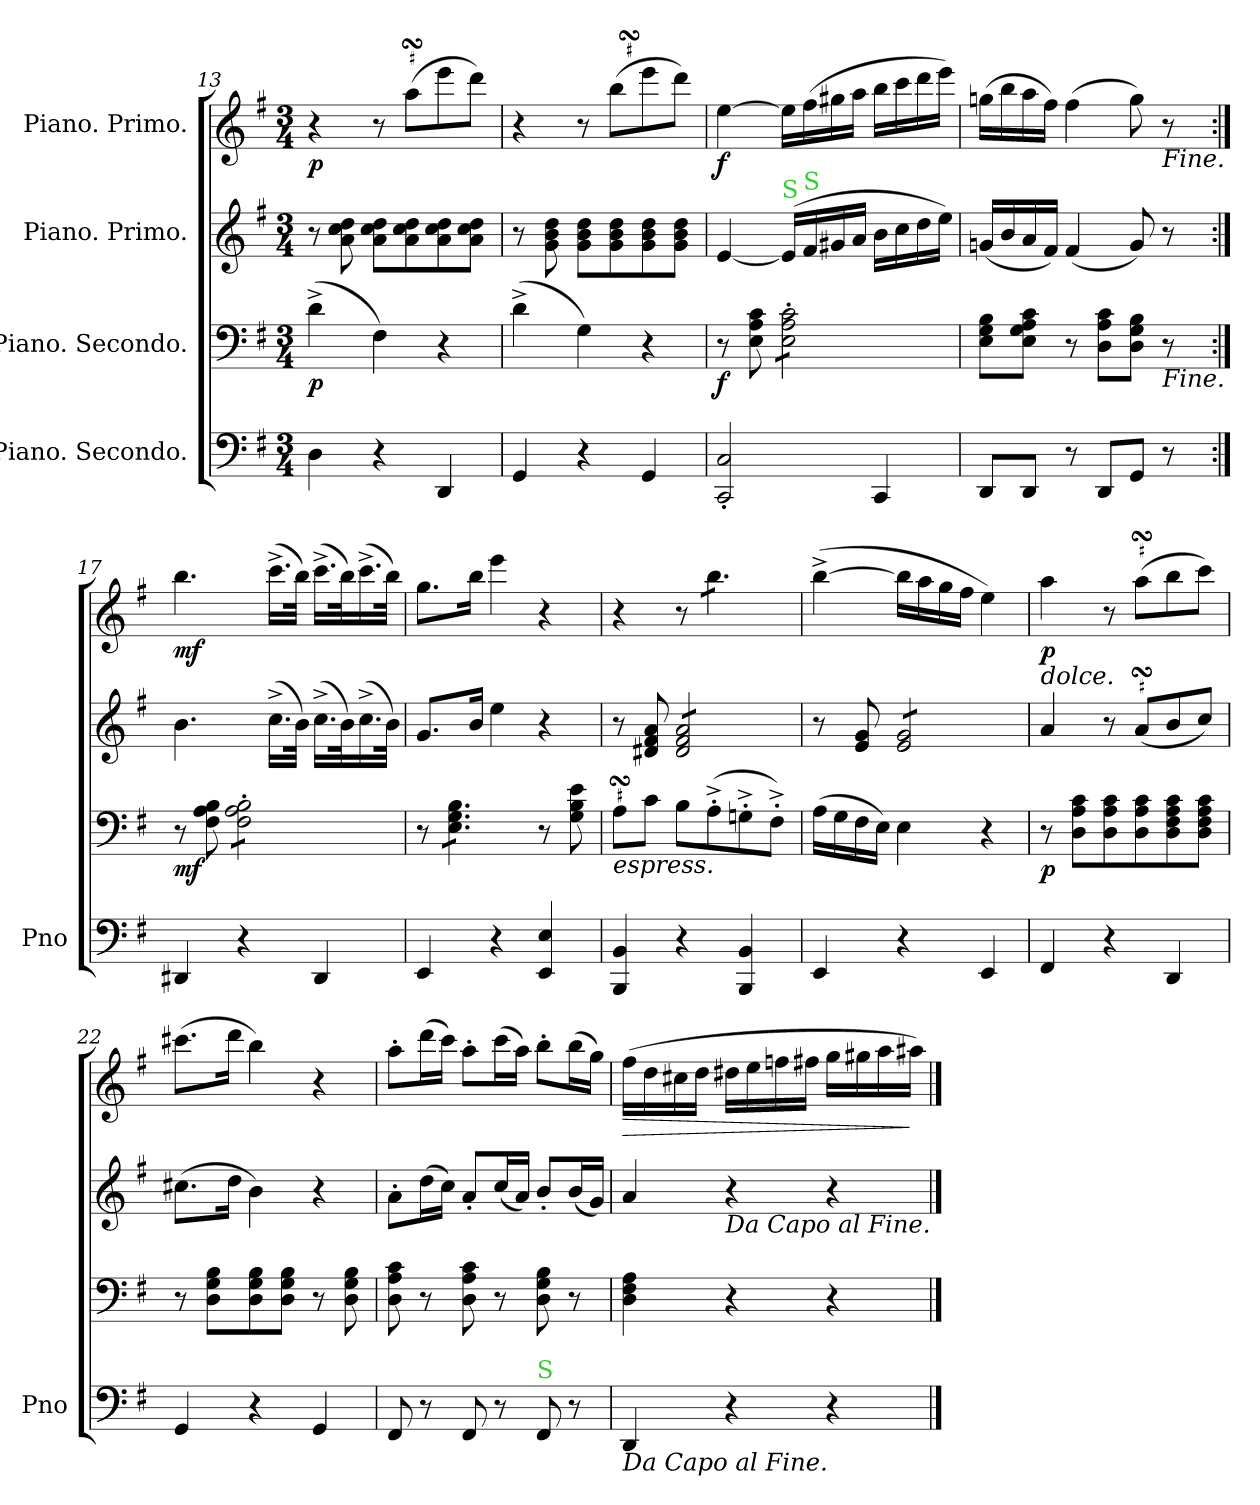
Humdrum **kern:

**kern	**kern	**dynam	**kern	**kern	**dynam
*part4	*part3	*part3	*part2	*part1	*part1
*staff4	*staff3	*staff3	*staff2	*staff1	*staff1
*I"Piano. Secondo.	*I"Piano. Secondo.	*	*I"Piano. Primo.	*I"Piano. Primo.	*
*I'Pno	*	*	*	*	*
*clefF4	*clefF4	*	*clefG2	*clefG2	*
*k[f#]	*k[f#]	*	*k[f#]	*k[f#]	*
*G:	*G:	*	*G:	*G:	*
*M3/4	*M3/4	*	*M3/4	*M3/4	*
=13	=13	=13	=13	=13	=13
4D\	(4d^\	p	8r	4r	p
.	.	.	8a\ 8cc\ 8dd\	.	.
4r	4F#\)	.	8a\ 8cc\ 8dd\L	8r	.
!	!	!	!	!LO:TURN:lacc=#	!
.	.	.	8a\ 8cc\ 8dd\	(8aasSSs\L	.
4DD/	4r	.	8a\ 8cc\ 8dd\	8eee\	.
.	.	.	8a\ 8cc\ 8dd\J	8ddd\J)	.
=14	=14	=14	=14	=14	=14
4GG/	(4d^\	.	8r	4r	.
.	.	.	8g\ 8b\ 8dd\	.	.
4r	4G\)	.	8g\ 8b\ 8dd\L	8r	.
!	!	!	!	!LO:TURN:lacc=#	!
.	.	.	8g\ 8b\ 8dd\	(8bbSss\L	.
4GG/	4r	.	8g\ 8b\ 8dd\	8eee\	.
.	.	.	8g\ 8b\ 8dd\J	8ddd\J)	.
=15	=15	=15	=15	=15	=15
2CC'/ 2C'/	8r	f	[4e/	[4ee\	f
.	8E\ 8A\ 8c\	.	.	.	.
!	!	!	!LO:TX:a:color=limegreen:t=S	!	!
*	*tremolo	*	*	*	*
.	8E'\ 8A'\ 8c'\L	.	(16e/LL]	16ee\LL]	.
!	!	!	!LO:TX:a:color=limegreen:t=S	!	!
.	.	.	16f#/	(16ff#\	.
.	8E'\ 8A'\ 8c'\	.	16g#X/	16gg#X\	.
.	.	.	16a/JJ	16aa\JJ	.
4CC/	8E'\ 8A'\ 8c'\	.	16b\LL	16bb\LL	.
.	.	.	16cc\	16ccc\	.
.	8E'\ 8A'\ 8c'\J	.	16dd\	16ddd\	.
*	*Xtremolo	*	*	*	*
.	.	.	16ee\JJ)	16eee\JJ)	.
=16	=16	=16	=16	=16	=16
8DD/L	8E\ 8G\ 8B\L	.	(16gn/LL	(16ggn\LL	.
.	.	.	16b/	16bb\	.
8DD/J	8E\ 8G\ 8A\ 8c\J	.	16a/	16aa\	.
.	.	.	16f#/JJ)	16ff#\JJ)	.
8r	8r	.	(4f#/	(4ff#\	.
8DD/L	8D\ 8A\ 8c\L	.	.	.	.
8GG/J	8D\ 8G\ 8B\J	.	8g/)	8gg\)	.
!	!	!	!	!LO:TX:b:i:t=Fine.	!
!	!LO:TX:b:i:t=Fine.	!	!	!	!
8r	8r	.	8r	8r	.
=17:|!	=17:|!	=17:|!	=17:|!	=17:|!	=17:|!
4DD#X/	8r	mf	4.b\	4.bb\	mf
.	8F#\ 8A\ 8B\	.	.	.	.
*	*tremolo	*	*	*	*
4r	8F#'\ 8A'\ 8B'\L	.	.	.	.
.	8F#'\ 8A'\ 8B'\	.	(16.cc^\LL	(16.ccc^\LL	.
.	.	.	32b\JJk)	32bb\JJk)	.
4DD#/	8F#'\ 8A'\ 8B'\	.	(16.cc^\LL	(16.ccc^\LL	.
.	.	.	32b\K)	32bb\K)	.
.	8F#'\ 8A'\ 8B'\J	.	(16.cc^\	(16.ccc^\	.
.	.	.	32b\JJk)	32bb\JJk)	.
=18	=18	=18	=18	=18	=18
4EE/	8r	.	8.g/L	8.gg\L	.
.	8E\ 8G\ 8B\L	.	.	.	.
.	.	.	16b/Jk	16bb\Jk	.
4r	8E\ 8G\ 8B\	.	4ee\	4eee\	.
.	8E\ 8G\ 8B\J	.	.	.	.
*	*Xtremolo	*	*	*	*
4EE/ 4E/	8r	.	4r	4r	.
.	8G\ 8B\ 8e\	.	.	.	.
=19	=19	=19	=19	=19	=19
!	!LO:TX:b:i:t=espress.	!	!	!	!
!	!LO:TURN:lacc=#	!	!	!	!
4BBB/ 4BB/	8AsSSs\L	.	8r	4r	.
.	8c\J	.	8d#X/ 8f#/ 8a/	.	.
*	*	*	*tremolo	*	*
4r	8B\L	.	8d#/ 8f#/ 8a/L	8r	.
*	*	*	*	*tremolo	*
.	(8A'^\	.	8d#/ 8f#/ 8a/	8bb\L	.
4BBB/ 4BB/	8Gn'^\	.	8d#/ 8f#/ 8a/	8bb\	.
.	8F#'^\J)	.	8d#/ 8f#/ 8a/J	8bb\J	.
*	*	*	*	*Xtremolo	*
*	*	*	*Xtremolo	*	*
=20	=20	=20	=20	=20	=20
4EE/	(16A\LL	.	8r	([4bb^\	.
.	16G\	.	.	.	.
.	16F#\	.	8e/ 8g/	.	.
.	16E\JJ)	.	.	.	.
*	*	*	*tremolo	*	*
4r	4E\	.	8e/ 8g/L	16bb\LL]	.
.	.	.	.	16aa\	.
.	.	.	8e/ 8g/	16gg\	.
.	.	.	.	16ff#\JJ	.
4EE/	4r	.	8e/ 8g/	4ee\)	.
.	.	.	8e/ 8g/J	.	.
*	*	*	*Xtremolo	*	*
=21	=21	=21	=21	=21	=21
!	!	!	!	!LO:TX:b:i:t=dolce.	!
4FF#/	8r	p	4a/	4aa\	p
.	8D\ 8A\ 8c\L	.	.	.	.
4r	8D\ 8A\ 8c\	.	8r	8r	.
!	!	!	!LO:TURN:lacc=#	!LO:TURN:lacc=#	!
.	8D\ 8A\ 8c\	.	(8asSSs/L	(8aasSSs\L	.
4DD/	8D\ 8F#\ 8A\ 8c\	.	8b/	8bb\	.
.	8D\ 8F#\ 8A\ 8c\J	.	8cc/J)	8ccc\J)	.
=22	=22	=22	=22	=22	=22
4GG/	8r	.	(8.cc#X\L	(8.ccc#X\L	.
.	8D\ 8G\ 8B\L	.	.	.	.
.	.	.	16dd\Jk	16ddd\Jk	.
4r	8D\ 8G\ 8B\	.	4b\)	4bb\)	.
.	8D\ 8G\ 8B\J	.	.	.	.
4GG/	8r	.	4r	4r	.
.	8D\ 8G\ 8B\	.	.	.	.
=23	=23	=23	=23	=23	=23
8FF#/	8D\ 8A\ 8c\	.	8a'\L	8aa'\L	.
8r	8r	.	(16dd\L	(16ddd\L	.
.	.	.	16cc\JJ)	16ccc\JJ)	.
8FF#/	8D\ 8A\ 8c\	.	8a'/L	8aa'\L	.
8r	8r	.	(16cc/L	(16ccc\L	.
.	.	.	16a/JJ)	16aa\JJ)	.
!LO:TX:a:color=limegreen:t=S	!	!	!	!	!
8FF#/	8D\ 8G\ 8B\	.	8b'/L	8bb'\L	.
8r	8r	.	(16b/L	(16bb\L	.
.	.	.	16g/JJ)	16gg\JJ)	.
=24	=24	=24	=24	=24	=24
!LO:TX:b:i:t=Da Capo al Fine.	!	!	!	!	!
!	!	!	!	!	!LO:HP:b
4DD/	4D\ 4F#\ 4A\	.	4a/	(16ff#\LL	>
.	.	.	.	16dd\	.
.	.	.	.	16cc#X\	.
.	.	.	.	16dd\JJ	.
!	!	!	!LO:TX:b:i:t=Da Capo al Fine.	!	!
4r	4r	.	4r	16dd#X\LL	.
.	.	.	.	16ee\	.
.	.	.	.	16ffn\	.
.	.	.	.	16ff#X\JJ	.
4r	4r	.	4r	16gg\LL	.
.	.	.	.	16gg#X\	.
.	.	.	.	16aa\	.
.	.	.	.	16aa#X\JJ)	]
==	==	==	==	==	==
*-	*-	*-	*-	*-	*-
